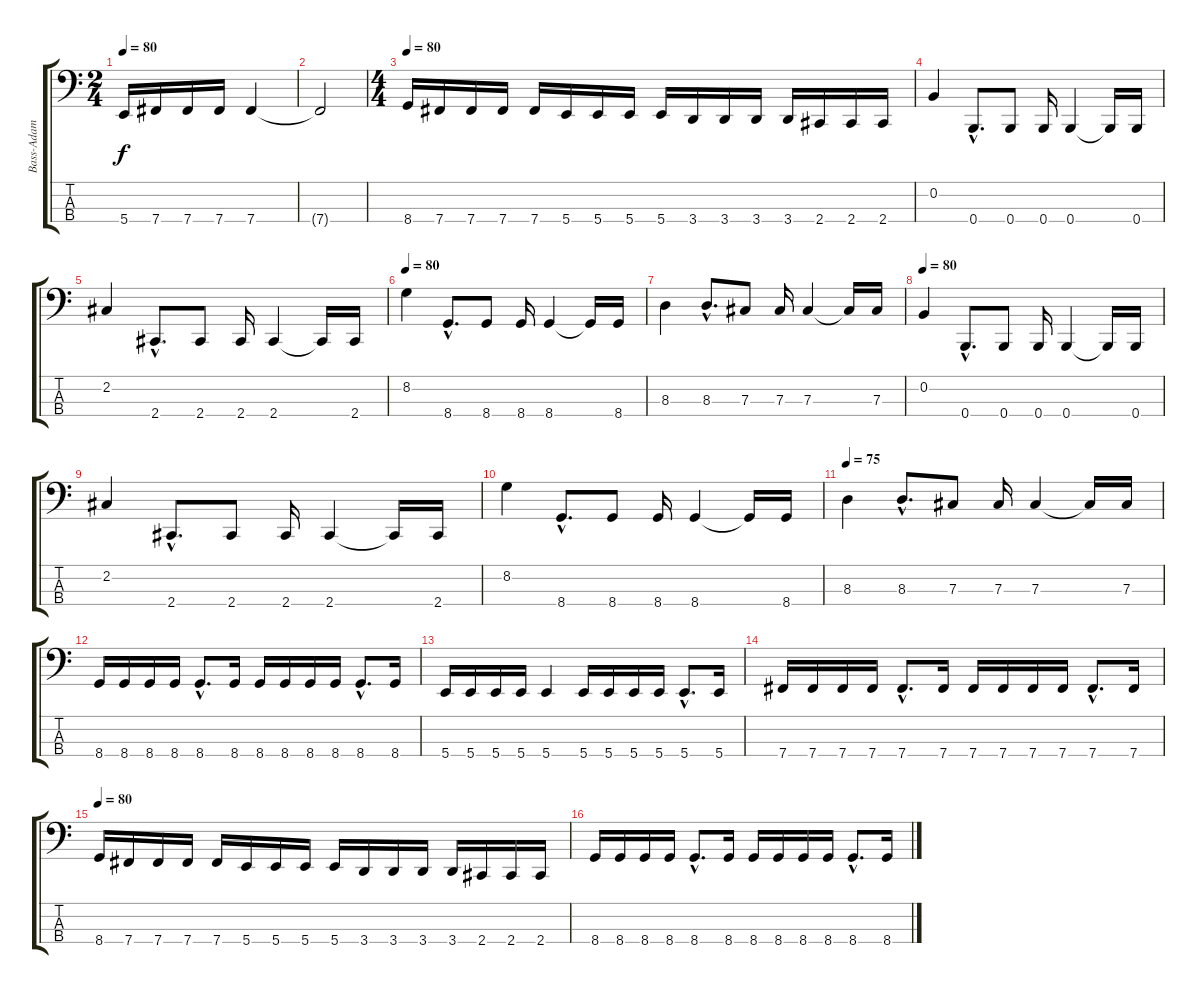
\track ("Bass-Adam Duce-" "Bass-Adam ") {instrument electricbassfinger}
\staff {score tabs}
\tuning (E2 B1 Gb1 B0) {hide}
\ts (2 4)
\tempo 80
\clef f4
\ks c
5.4.16{dy f} 7.4.16 7.4.16 7.4.16 7.4.4 |
7.4{t}.2 |
\ts (4 4)
\tempo 80
8.4.16 7.4.16 7.4.16 7.4.16 7.4.16 5.4.16 5.4.16 5.4.16 5.4.16 3.4.16 3.4.16 3.4.16 3.4.16 2.4.16 2.4.16 2.4.16 |
0.2.4 0.4{hac}.8{d} 0.4.8 0.4.16 0.4.4 0.4{t}.16 0.4.16 |
2.2.4 2.4{hac}.8{d} 2.4.8 2.4.16 2.4.4 2.4{t}.16 2.4.16 |
\tempo 80
8.2.4 8.4{hac}.8{d} 8.4.8 8.4.16 8.4.4 8.4{t}.16 8.4.16 |
8.3.4 8.3{hac}.8{d} 7.3.8 7.3.16 7.3.4 7.3{t}.16 7.3.16 |
\tempo 80
0.2.4 0.4{hac}.8{d} 0.4.8 0.4.16 0.4.4 0.4{t}.16 0.4.16 |
2.2.4 2.4{hac}.8{d} 2.4.8 2.4.16 2.4.4 2.4{t}.16 2.4.16 |
8.2.4 8.4{hac}.8{d} 8.4.8 8.4.16 8.4.4 8.4{t}.16 8.4.16 |
\tempo 75
8.3.4 8.3{hac}.8{d} 7.3.8 7.3.16 7.3.4 7.3{t}.16 7.3.16 |
8.4.16 8.4.16 8.4.16 8.4.16 8.4{hac}.8{d} 8.4.16 8.4.16 8.4.16 8.4.16 8.4.16 8.4{hac}.8{d} 8.4.16 |
5.4.16 5.4.16 5.4.16 5.4.16 5.4.4 5.4.16 5.4.16 5.4.16 5.4.16 5.4{hac}.8{d} 5.4.16 |
7.4.16 7.4.16 7.4.16 7.4.16 7.4{hac}.8{d} 7.4.16 7.4.16 7.4.16 7.4.16 7.4.16 7.4{hac}.8{d} 7.4.16 |
\tempo 80
8.4.16 7.4.16 7.4.16 7.4.16 7.4.16 5.4.16 5.4.16 5.4.16 5.4.16 3.4.16 3.4.16 3.4.16 3.4.16 2.4.16 2.4.16 2.4.16 |
8.4.16 8.4.16 8.4.16 8.4.16 8.4{hac}.8{d} 8.4.16 8.4.16 8.4.16 8.4.16 8.4.16 8.4{hac}.8{d} 8.4.16
